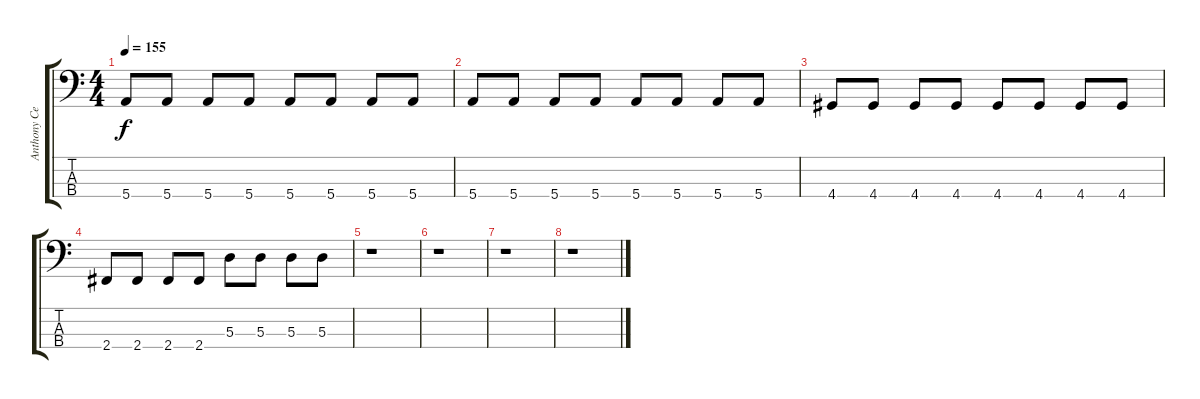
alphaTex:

\track ("Anthony Celestino(bass)" "Anthony Ce") {instrument electricbasspick}
\staff {score tabs}
\tuning (G2 D2 A1 E1) {hide}
\ts (4 4)
\tempo 155
\clef f4
\ks c
5.4.8{dy f} 5.4.8 5.4.8 5.4.8 5.4.8 5.4.8 5.4.8 5.4.8 |
5.4.8 5.4.8 5.4.8 5.4.8 5.4.8 5.4.8 5.4.8 5.4.8 |
4.4.8 4.4.8 4.4.8 4.4.8 4.4.8 4.4.8 4.4.8 4.4.8 |
2.4.8 2.4.8 2.4.8 2.4.8 5.3.8 5.3.8 5.3.8 5.3.8 |
r.1 |
r.1 |
r.1 |
r.1
